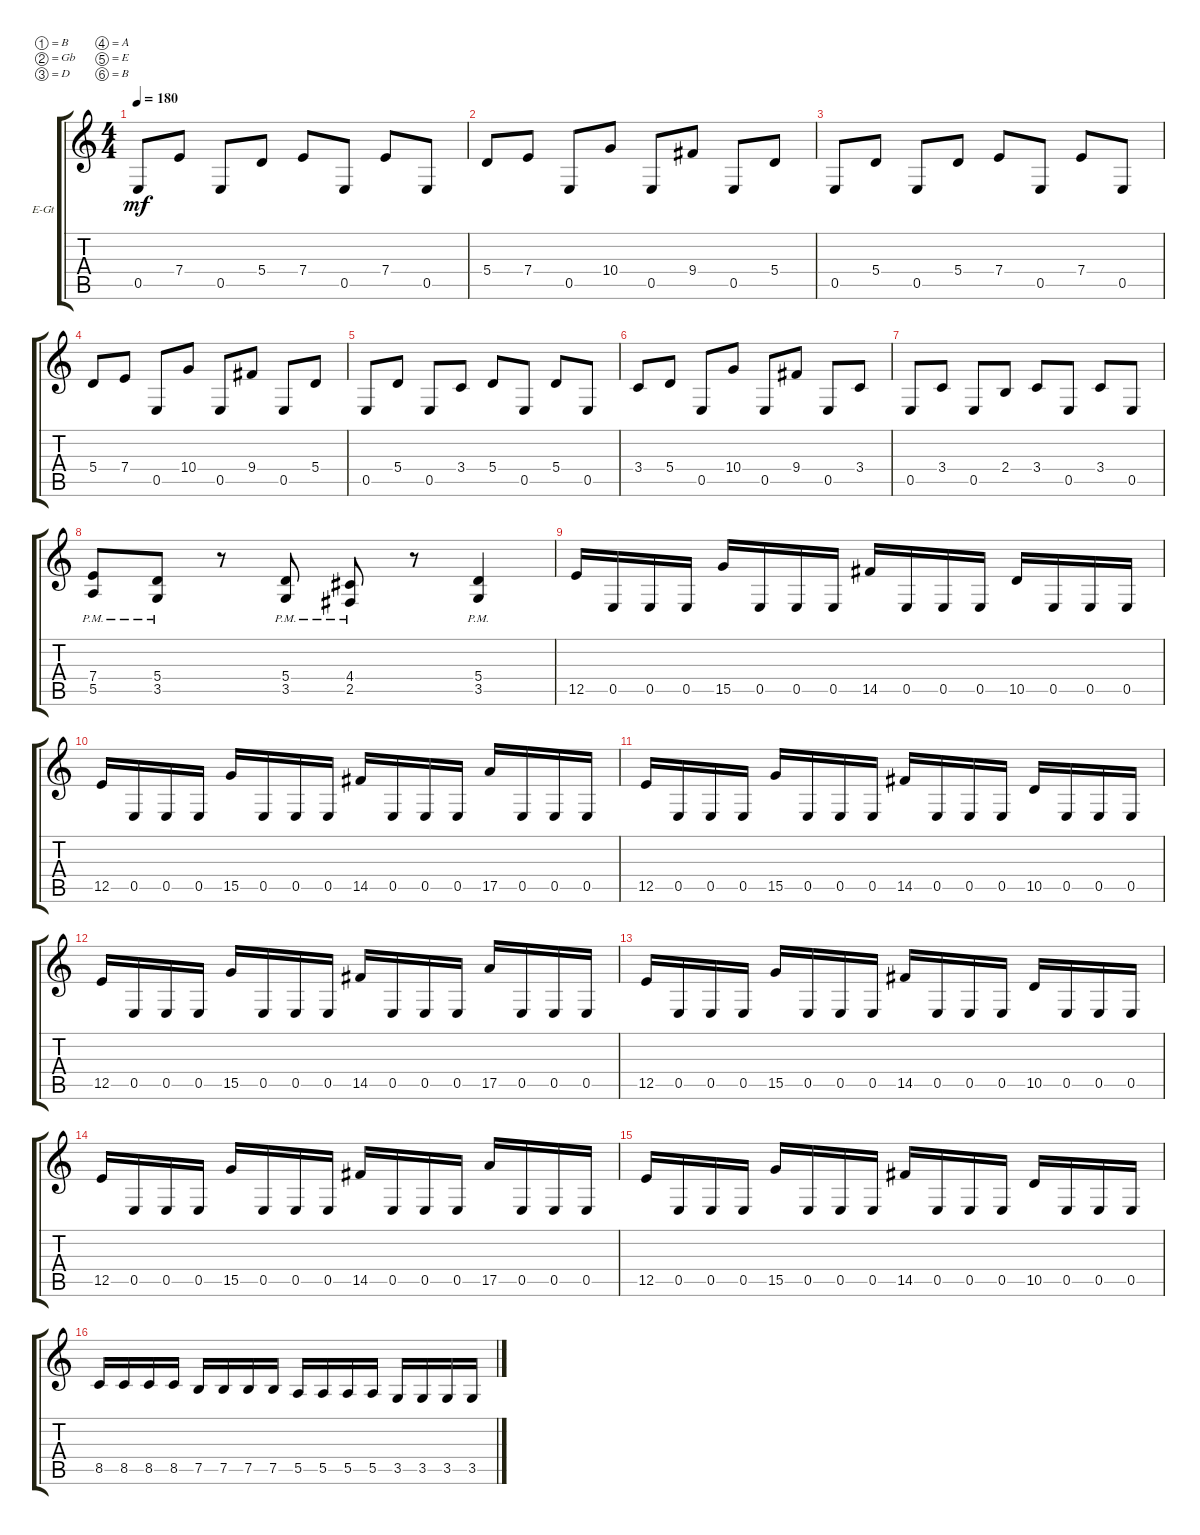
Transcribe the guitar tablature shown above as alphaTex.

\bracketExtendMode groupsimilarinstruments
\firstSystemTrackNameOrientation horizontal
\otherSystemsTrackNameOrientation horizontal
\track ("Electric Guitar 1" "E-Gt") {instrument distortionguitar}
\staff {score tabs}
\tuning (B3 Gb3 D3 A2 E2 B1)
\ts (4 4)
\tempo 180
\clef g2
\ks c
0.5.8{dy mf} 7.4.8 0.5.8 5.4.8 7.4.8 0.5.8 7.4.8 0.5.8 |
5.4.8 7.4.8 0.5.8 10.4.8 0.5.8 9.4.8 0.5.8 5.4.8 |
0.5.8 5.4.8 0.5.8 5.4.8 7.4.8 0.5.8 7.4.8 0.5.8 |
5.4.8 7.4.8 0.5.8 10.4.8 0.5.8 9.4.8 0.5.8 5.4.8 |
0.5.8 5.4.8 0.5.8 3.4.8 5.4.8 0.5.8 5.4.8 0.5.8 |
3.4.8 5.4.8 0.5.8 10.4.8 0.5.8 9.4.8 0.5.8 3.4.8 |
0.5.8 3.4.8 0.5.8 2.4.8 3.4.8 0.5.8 3.4.8 0.5.8 |
(5.5{pm} 7.4{pm}).8 (3.5{pm} 5.4{pm}).8 r.8 (3.5{pm} 5.4{pm}).8 (2.5{pm} 4.4{pm}).8 r.8 (3.5{pm} 5.4{pm}).4 |
12.5.16 0.5.16 0.5.16 0.5.16 15.5.16 0.5.16 0.5.16 0.5.16 14.5.16 0.5.16 0.5.16 0.5.16 10.5.16 0.5.16 0.5.16 0.5.16 |
12.5.16 0.5.16 0.5.16 0.5.16 15.5.16 0.5.16 0.5.16 0.5.16 14.5.16 0.5.16 0.5.16 0.5.16 17.5.16 0.5.16 0.5.16 0.5.16 |
12.5.16 0.5.16 0.5.16 0.5.16 15.5.16 0.5.16 0.5.16 0.5.16 14.5.16 0.5.16 0.5.16 0.5.16 10.5.16 0.5.16 0.5.16 0.5.16 |
12.5.16 0.5.16 0.5.16 0.5.16 15.5.16 0.5.16 0.5.16 0.5.16 14.5.16 0.5.16 0.5.16 0.5.16 17.5.16 0.5.16 0.5.16 0.5.16 |
12.5.16 0.5.16 0.5.16 0.5.16 15.5.16 0.5.16 0.5.16 0.5.16 14.5.16 0.5.16 0.5.16 0.5.16 10.5.16 0.5.16 0.5.16 0.5.16 |
12.5.16 0.5.16 0.5.16 0.5.16 15.5.16 0.5.16 0.5.16 0.5.16 14.5.16 0.5.16 0.5.16 0.5.16 17.5.16 0.5.16 0.5.16 0.5.16 |
12.5.16 0.5.16 0.5.16 0.5.16 15.5.16 0.5.16 0.5.16 0.5.16 14.5.16 0.5.16 0.5.16 0.5.16 10.5.16 0.5.16 0.5.16 0.5.16 |
8.5.16 8.5.16 8.5.16 8.5.16 7.5.16 7.5.16 7.5.16 7.5.16 5.5.16 5.5.16 5.5.16 5.5.16 3.5.16 3.5.16 3.5.16 3.5.16
